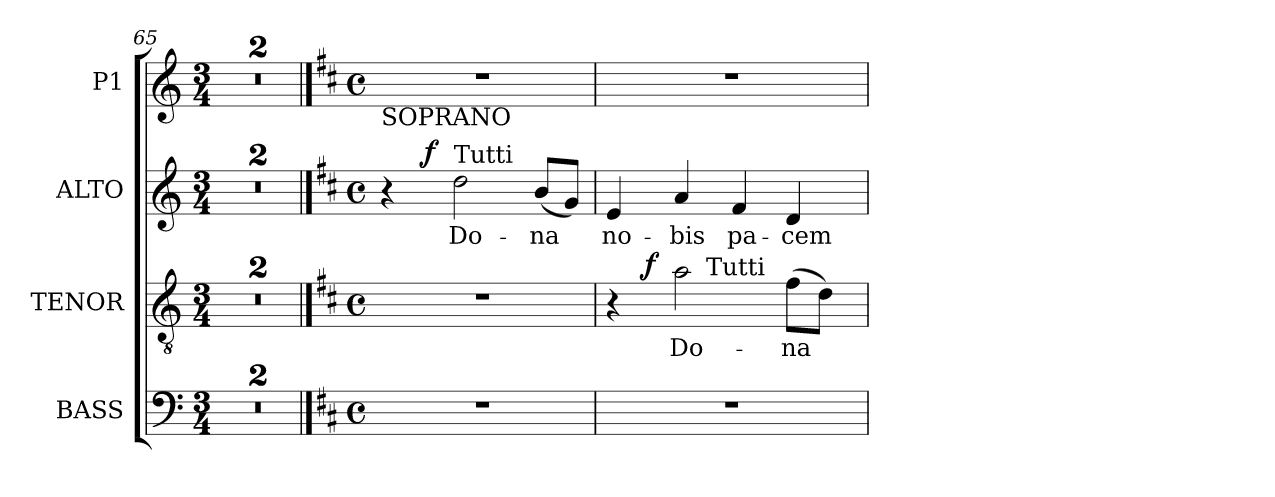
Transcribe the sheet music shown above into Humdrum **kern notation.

**kern	**kern	**text	**dynam	**kern	**text	**dynam	**kern
*part4	*part3	*part3	*part3	*part2	*part2	*part2	*part1
*staff4	*staff3	*staff3	*staff3	*staff2	*staff2	*staff2	*staff1
*I"BASS	*I"TENOR	*	*	*I"ALTO	*	*	*I"P1
*clefF4	*clefGv2	*	*	*clefG2	*	*	*clefG2
*	*ITrd7c12	*	*	*	*	*	*
*k[]	*k[]	*	*	*k[]	*	*	*k[]
*M3/4	*M3/4	*	*	*M3/4	*	*	*M3/4
=65	=65	=65	=65	=65	=65	=65	=65
2.r	2.r	.	.	2.r	.	.	2.r
=66	=66	=66	=66	=66	=66	=66	=66
!LO:N:vis=1	!LO:N:vis=1	!	!	!LO:N:vis=1	!	!	!LO:N:vis=1
2.r	2.r	.	.	2.r	.	.	2.r
!!LO:PB:g=z
==1	==1	==1	==1	==1	==1	==1	==1
*k[f#c#]	*k[f#c#]	*	*	*k[f#c#]	*	*	*k[f#c#]
*D:	*D:	*	*	*D:	*	*	*D:
*M4/4	*M4/4	*	*	*M4/4	*	*	*M4/4
*met(c)	*met(c)	*	*	*met(c)	*	*	*met(c)
*	*	*	*	*	*	*	*MM120
*	*	*	*	*^	*	*	*
!	!	!	!	!	!	!	!	!LO:TX:b:t=SOPRANO
1r	1r	.	.	4r	16ryy	.	.	1r
.	.	.	.	.	32ryy	.	.	.
.	.	.	.	.	64ryy	.	.	.
.	.	.	.	.	128ryy	.	.	.
.	.	.	.	.	512.ryy	.	.	.
.	.	.	.	.	2ryy	.	f	.
!	!	!	!	!LO:TX:a:t=Tutti	!	!	!	!
!	!	!	!	!	!	!LO:LY:b:color=#000000	!	!
.	.	.	.	2ddi\	.	Do-	.	.
.	.	.	.	.	4ryy	.	.	.
!	!	!	!	!	!	!LO:LY:b:color=#000000	!	!
.	.	.	.	(8bi/L	.	-na	.	.
.	.	.	.	.	8ryy	.	.	.
.	.	.	.	8gi/J)	.	.	.	.
.	.	.	.	.	256ryy	.	.	.
.	.	.	.	.	1024ryy	.	.	.
*	*	*	*	*v	*v	*	*	*
=2	=2	=2	=2	=2	=2	=2	=2
*	*	*	*	*^	*	*	*
!	!	!	!	!	!	!LO:LY:b:color=#000000	!	!
*	*^	*	*	*	*	*	*	*
*	*	*^	*	*	*v	*v	*	*	*
1r	4r	16ryy	4ryy	.	.	4ei/	no-	.	1r
.	.	32ryy	.	.	.	.	.	.	.
.	.	64ryy	.	.	.	.	.	.	.
.	.	512ryy	.	.	.	.	.	.	.
.	.	2ryy	.	.	f	.	.	.	.
!	!	!	!	!LO:LY:b:color=#000000	!	!	!	!	!
!	!	!	!	!	!	!	!LO:LY:b:color=#000000	!	!
.	2Ai\	.	8ryy	Do-	.	4ai/	-bis	.	.
.	.	.	256ryy	.	.	.	.	.	.
.	.	.	1024ryy	.	.	.	.	.	.
!	!	!	!LO:TX:a:t=Tutti	!	!	!	!	!	!
.	.	.	2ryy	.	.	.	.	.	.
!	!	!	!	!	!	!	!LO:LY:b:color=#000000	!	!
.	.	.	.	.	.	4f#i/	pa-	.	.
.	.	4ryy	.	.	.	.	.	.	.
!	!	!	!	!LO:LY:b:color=#000000	!	!	!	!	!
!	!	!	!	!	!	!	!LO:LY:b:color=#000000	!	!
.	(8F#i\L	.	.	-na	.	4di/	-cem	.	.
.	.	8ryy	.	.	.	.	.	.	.
.	8Di\J)	.	.	.	.	.	.	.	.
.	.	.	16ryy	.	.	.	.	.	.
.	.	.	32ryy	.	.	.	.	.	.
.	.	.	64ryy	.	.	.	.	.	.
.	.	128..ryy	.	.	.	.	.	.	.
.	.	.	128ryy	.	.	.	.	.	.
.	.	.	512.ryy	.	.	.	.	.	.
*	*v	*v	*v	*	*	*	*	*	*
=	=	=	=	=	=	=	=
*-	*-	*-	*-	*-	*-	*-	*-
